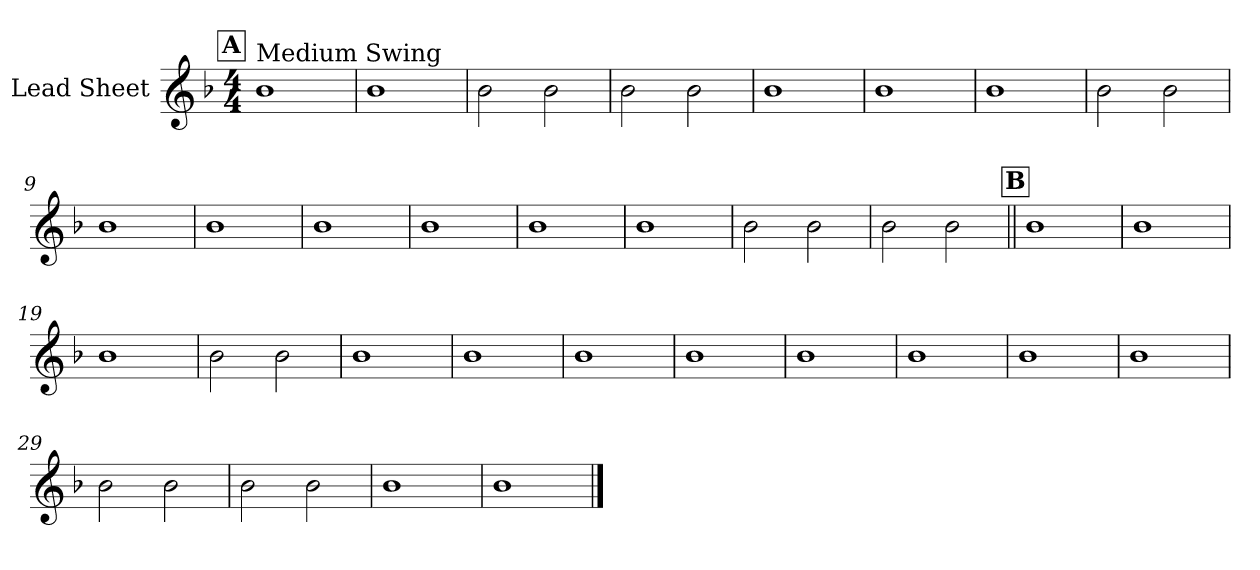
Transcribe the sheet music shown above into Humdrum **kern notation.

**kern
*part1
*staff1
*I"Lead Sheet
*clefG2
*k[b-]
*F:
*M4/4
!!LO:REH:place=s1:a:fs=14:t=A
=1
!LO:TX:a:t=Medium Swing
1b-
=2
1b-
=3
2b-\
2b-\
=4
2b-\
2b-\
!!LO:LB:g=z
=5
1b-
=6
1b-
=7
1b-
=8
2b-\
2b-\
!!LO:LB:g=z
=9
1b-
=10
1b-
=11
1b-
=12
1b-
!!LO:LB:g=z
=13
1b-
=14
1b-
=15
2b-\
2b-\
=16
2b-\
2b-\
!!LO:LB:g=z
!!LO:REH:place=s1:a:fs=14:t=B
=17||
1b-
=18
1b-
=19
1b-
=20
2b-\
2b-\
!!LO:LB:g=z
=21
1b-
=22
1b-
=23
1b-
=24
1b-
!!LO:LB:g=z
=25
1b-
=26
1b-
=27
1b-
=28
1b-
!!LO:LB:g=z
=29
2b-\
2b-\
=30
2b-\
2b-\
=31
1b-
=32
1b-
==
*-
